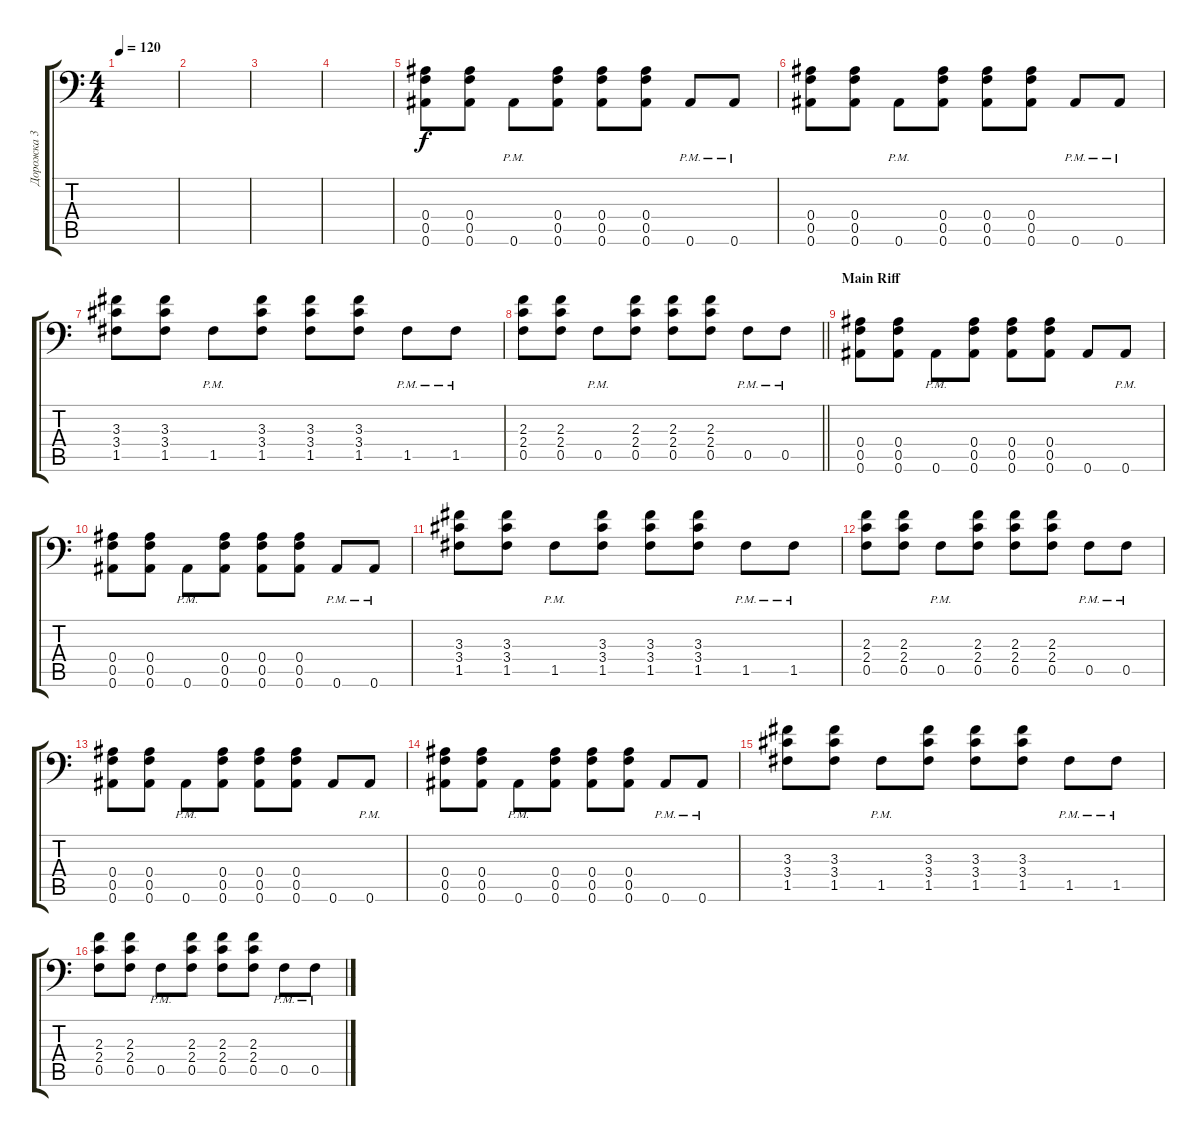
\track ("Дорожка 3" "Дорожка 3") {instrument distortionguitar}
\staff {score tabs}
\tuning (C4 G3 Eb3 Bb2 F2 Bb1) {hide}
\ts (4 4)
\tempo 120
\clef f4
\ks c
|
|
|
|
(0.4 0.5 0.6).8 (0.4 0.5 0.6).8 0.6{pm}.8 (0.4 0.5 0.6).8 (0.4 0.5 0.6).8 (0.4 0.5 0.6).8 0.6{pm}.8 0.6{pm}.8 |
(0.4 0.5 0.6).8 (0.4 0.5 0.6).8 0.6{pm}.8 (0.4 0.5 0.6).8 (0.4 0.5 0.6).8 (0.4 0.5 0.6).8 0.6{pm}.8 0.6{pm}.8 |
(3.3 3.4 1.5).8 (3.3 3.4 1.5).8 1.5{pm}.8 (3.3 3.4 1.5).8 (3.3 3.4 1.5).8 (3.3 3.4 1.5).8 1.5{pm}.8 1.5{pm}.8 |
\barLineRight lightlight
(2.3 2.4 0.5).8 (2.3 2.4 0.5).8 0.5{pm}.8 (2.3 2.4 0.5).8 (2.3 2.4 0.5).8 (2.3 2.4 0.5).8 0.5{pm}.8 0.5{pm}.8 |
\section ("" "Main Riff")
(0.4 0.5 0.6).8 (0.4 0.5 0.6).8 0.6{pm}.8 (0.4 0.5 0.6).8 (0.4 0.5 0.6).8 (0.4 0.5 0.6).8 0.6.8 0.6{pm}.8 |
(0.4 0.5 0.6).8 (0.4 0.5 0.6).8 0.6{pm}.8 (0.4 0.5 0.6).8 (0.4 0.5 0.6).8 (0.4 0.5 0.6).8 0.6{pm}.8 0.6{pm}.8 |
(3.3 3.4 1.5).8 (3.3 3.4 1.5).8 1.5{pm}.8 (3.3 3.4 1.5).8 (3.3 3.4 1.5).8 (3.3 3.4 1.5).8 1.5{pm}.8 1.5{pm}.8 |
(2.3 2.4 0.5).8 (2.3 2.4 0.5).8 0.5{pm}.8 (2.3 2.4 0.5).8 (2.3 2.4 0.5).8 (2.3 2.4 0.5).8 0.5{pm}.8 0.5{pm}.8 |
(0.4 0.5 0.6).8 (0.4 0.5 0.6).8 0.6{pm}.8 (0.4 0.5 0.6).8 (0.4 0.5 0.6).8 (0.4 0.5 0.6).8 0.6.8 0.6{pm}.8 |
(0.4 0.5 0.6).8 (0.4 0.5 0.6).8 0.6{pm}.8 (0.4 0.5 0.6).8 (0.4 0.5 0.6).8 (0.4 0.5 0.6).8 0.6{pm}.8 0.6{pm}.8 |
(3.3 3.4 1.5).8 (3.3 3.4 1.5).8 1.5{pm}.8 (3.3 3.4 1.5).8 (3.3 3.4 1.5).8 (3.3 3.4 1.5).8 1.5{pm}.8 1.5{pm}.8 |
(2.3 2.4 0.5).8 (2.3 2.4 0.5).8 0.5{pm}.8 (2.3 2.4 0.5).8 (2.3 2.4 0.5).8 (2.3 2.4 0.5).8 0.5{pm}.8 0.5{pm}.8
